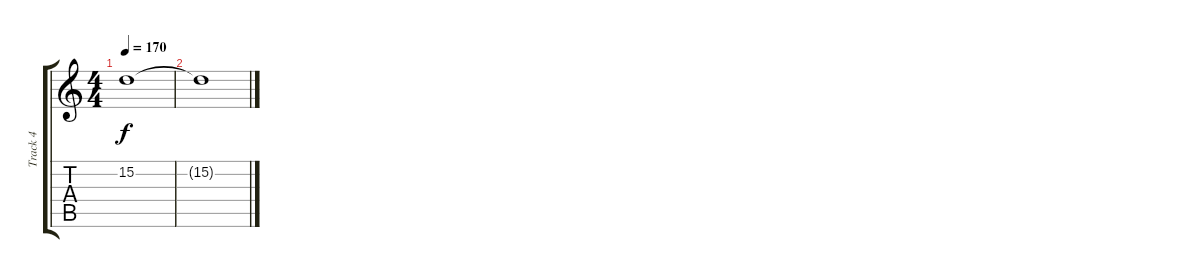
\track ("Track 4" "Track 4") {instrument acousticgrandpiano}
\staff {score tabs}
\tuning (E4 B3 G3 D3 A2 E2) {hide}
\ts (4 4)
\tempo 170
\clef g2
\ks c
15.2.1{dy f} |
15.2{t}.1
